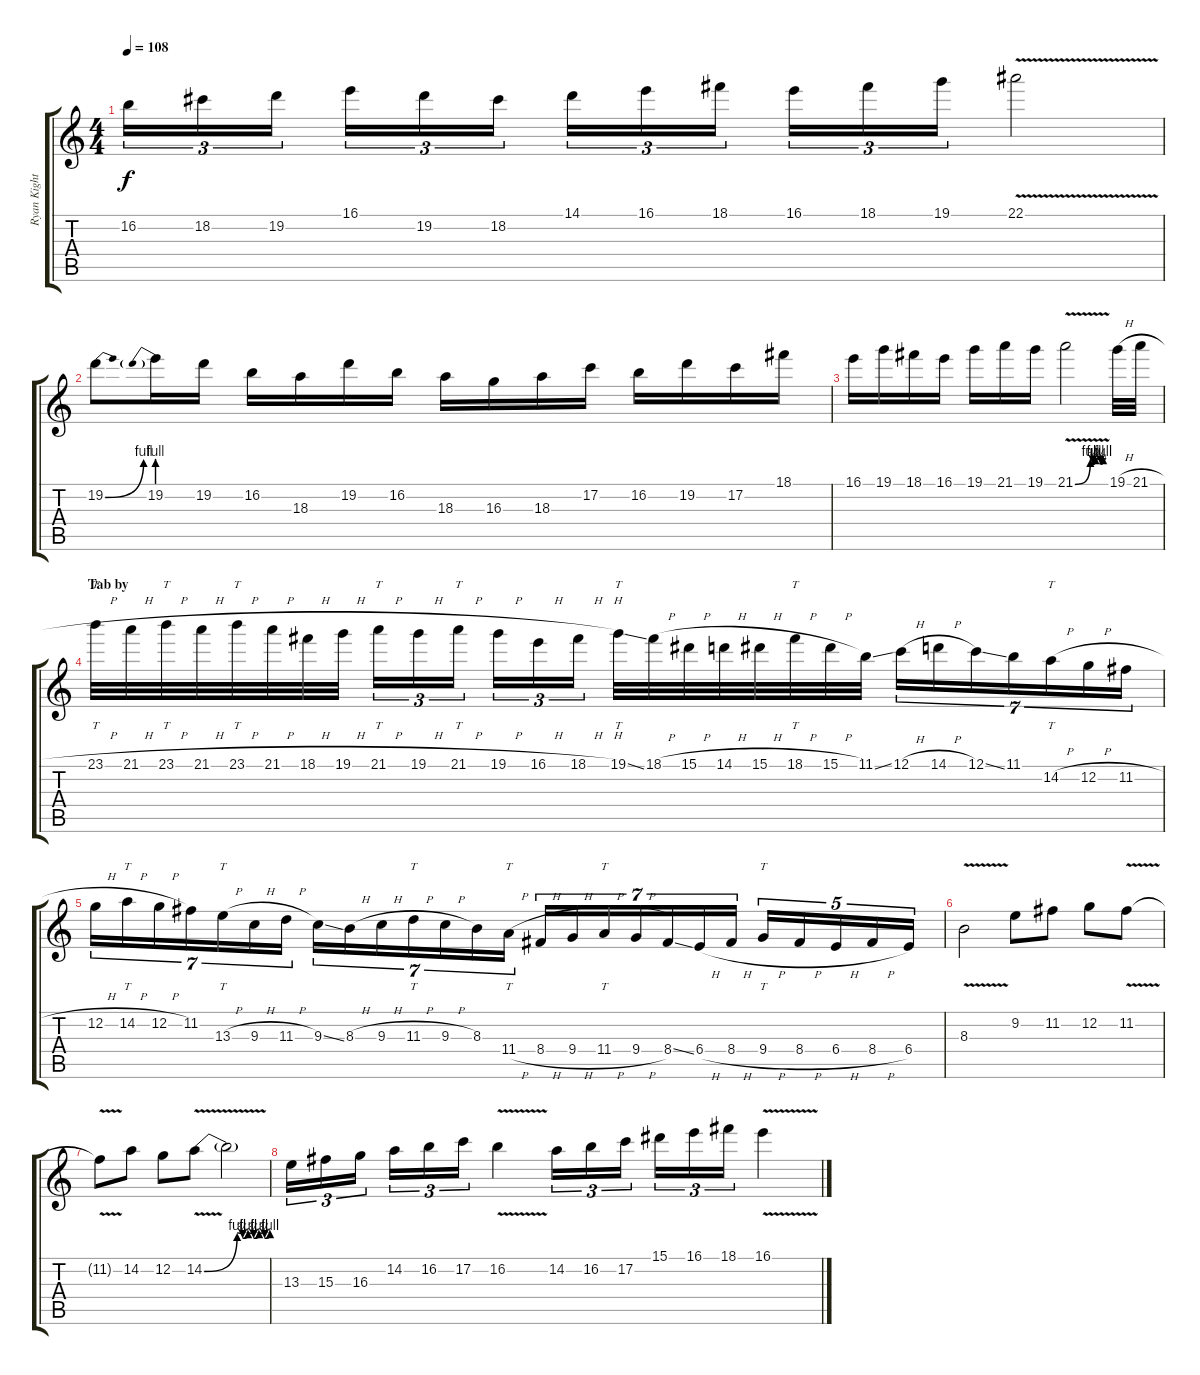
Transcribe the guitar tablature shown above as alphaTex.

\track ("Ryan Kight (Lead)" "Ryan Kight") {instrument distortionguitar}
\staff {score tabs}
\tuning (C4 G3 Eb3 Bb2 F2 C2) {hide}
\ts (4 4)
\tempo 108
\clef g2
\ks c
16.2.16{tu (3 2) dy f} 18.2.16{tu (3 2)} 19.2.16{tu (3 2)} 16.1.16{tu (3 2)} 19.2.16{tu (3 2)} 18.2.16{tu (3 2)} 14.1.16{tu (3 2)} 16.1.16{tu (3 2)} 18.1.16{tu (3 2)} 16.1.16{tu (3 2)} 18.1.16{tu (3 2)} 19.1.16{tu (3 2)} 22.1{v}.2 |
19.2{be (bend 0 0 60 4)}.8 19.2{be (prebend 0 4 60 4)}.16 19.2.16 16.2.16 18.3.16 19.2.16 16.2.16 18.3.16 16.3.16 18.3.16 17.2.16 16.2.16 19.2.16 17.2.16 18.1.16 |
16.1.16 19.1.16 18.1.16 16.1.16 19.1.16 21.1.16 19.1.16 21.1{be (custom 0 0 30 4 35 3 40 4 45 4 50 3 55 4 60 4) v}.2 19.1{h}.32 21.1{h}.32 |
\section ("" "Tab by")
23.1{h}.32{tt} 21.1{h}.32 23.1{h}.32{tt} 21.1{h}.32 23.1{h}.32{tt} 21.1{h}.32 18.1{h}.32 19.1{h}.32 21.1{h}.16{tt tu (3 2)} 19.1{h}.16{tu (3 2)} 21.1{h}.16{tt tu (3 2)} 19.1{h}.16{tu (3 2)} 16.1{h}.16{tu (3 2)} 18.1{h}.16{tu (3 2)} 19.1{ss}.32{tt} 18.1{h}.32 15.1{h}.32 14.1{h}.32 15.1{h}.32 18.1{h}.32{tt} 15.1{h}.32 11.1{ss}.32 12.1{h}.16{tu (7 4)} 14.1{h}.16{tu (7 4)} 12.1{ss}.16{tu (7 4)} 11.1.16{tu (7 4)} 14.2{h}.16{tt tu (7 4)} 12.2{h}.16{tu (7 4)} 11.2{h}.16{tu (7 4)} |
12.2{h}.16{tu (7 4)} 14.2{h}.16{tt tu (7 4)} 12.2{h}.16{tu (7 4)} 11.2.16{tu (7 4)} 13.3{h}.16{tt tu (7 4)} 9.3{h}.16{tu (7 4)} 11.3{h}.16{tu (7 4)} 9.3{ss}.16{tu (7 4)} 8.3{h}.16{tu (7 4)} 9.3{h}.16{tu (7 4)} 11.3{h}.16{tt tu (7 4)} 9.3{h}.16{tu (7 4)} 8.3.16{tu (7 4)} 11.4{h}.16{tt tu (7 4)} 8.4{h}.16{tu (7 4)} 9.4{h}.16{tu (7 4)} 11.4{h}.16{tt tu (7 4)} 9.4{h}.16{tu (7 4)} 8.4{ss}.16{tu (7 4)} 6.4{h}.16{tu (7 4)} 8.4{h}.16{tu (7 4)} 9.4{h}.16{tt tu (5 4)} 8.4{h}.16{tu (5 4)} 6.4{h}.16{tu (5 4)} 8.4{h}.16{tu (5 4)} 6.4.16{tu (5 4)} |
8.3{v}.2 9.2.8 11.2.8 12.2.8 11.2{v}.8 |
11.2{t}.8 14.2.8 12.2.8 14.2{be (custom 0 0 30 4 35 3 40 4 45 3 50 4 55 3 60 4) v}.8 14.2{t}.2 |
13.3.16{tu (3 2)} 15.3.16{tu (3 2)} 16.3.16{tu (3 2)} 14.2.16{tu (3 2)} 16.2.16{tu (3 2)} 17.2.16{tu (3 2)} 16.2{v}.4 14.2.16{tu (3 2)} 16.2.16{tu (3 2)} 17.2.16{tu (3 2)} 15.1.16{tu (3 2)} 16.1.16{tu (3 2)} 18.1.16{tu (3 2)} 16.1{v}.4
